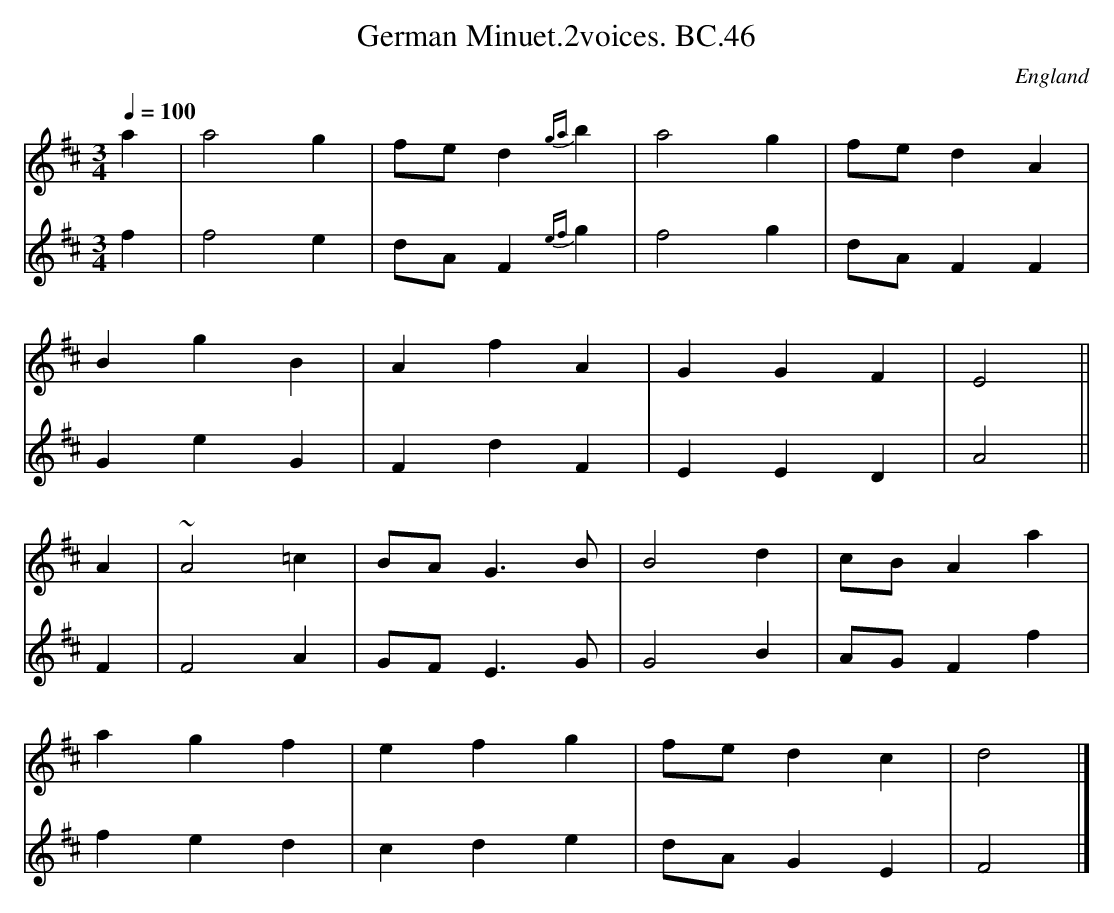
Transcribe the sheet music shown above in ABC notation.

X:1
T:German Minuet.2voices. BC.46
L:1/4
M:3/4
O:England
Q:1/4=100
K:D
[V:1]a|a2 g|f/e/ d {ga}b|a2 g|f/e/ d A|!
[V:2]f|f2 e|d/A/ F {ef}g|f2g|d/A/ F F|!
[V:1]B g B|A f A|G G F|E2||!
[V:2]G e G|F d F|E E D|A2||!
[V:1]A|~ A2 =c|B/A/ G>B|B2 d|c/B/ A a|!
[V:2]F|F2 A|G/F/ E>G|G2 B|A/G/ F f|!
[V:1]a g f|e f g|f/e/ d c|d2|]
[V:2]f e d|c d e|d/A/ G E|F2|]
